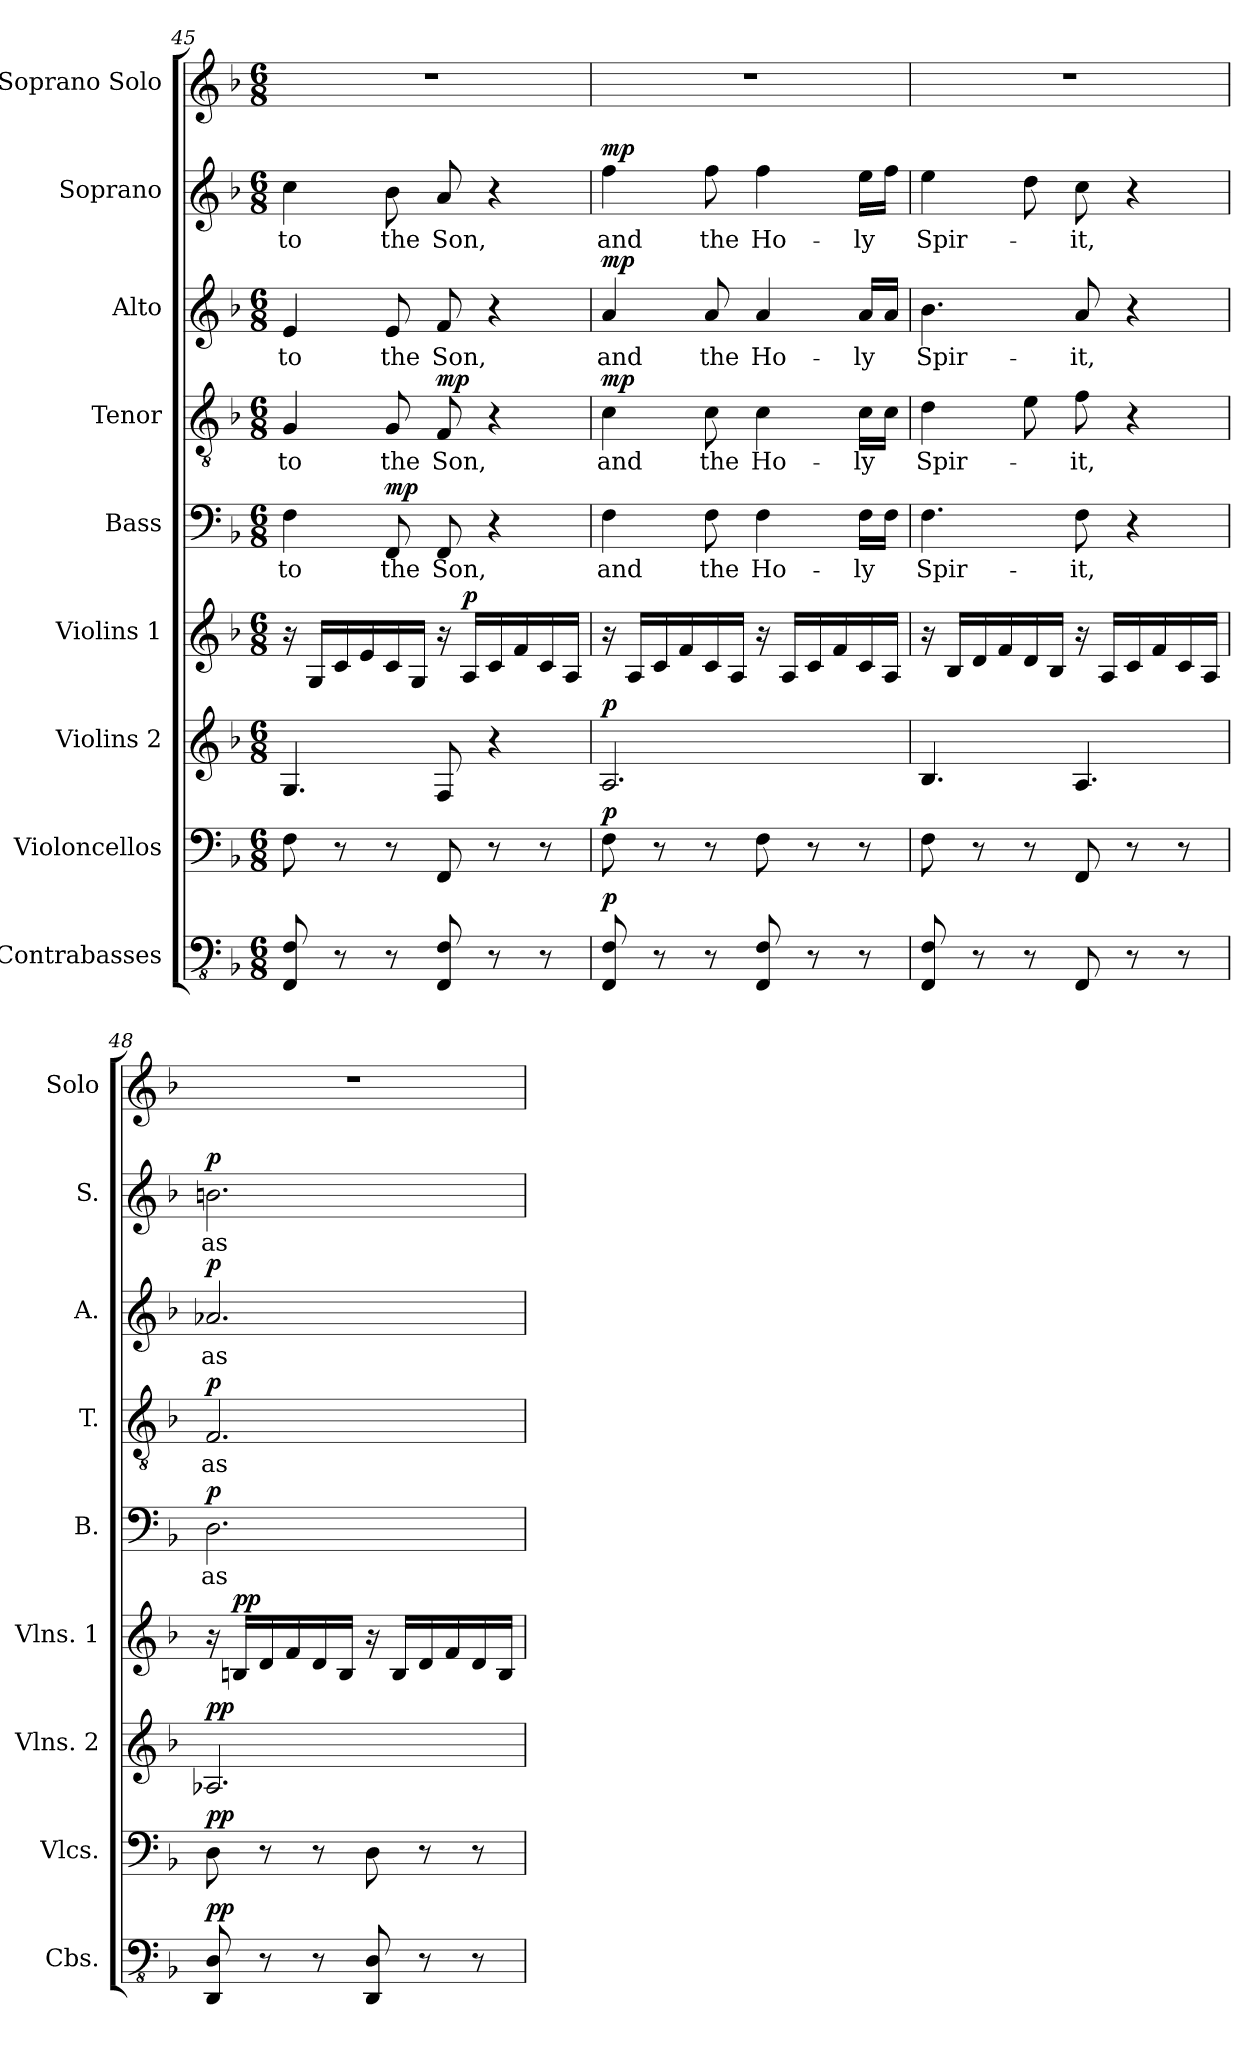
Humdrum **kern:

**kern	**dynam	**kern	**dynam	**kern	**dynam	**kern	**dynam	**kern	**text	**dynam	**kern	**text	**dynam	**kern	**text	**dynam	**kern	**text	**dynam	**kern
*part9	*part9	*part8	*part8	*part7	*part7	*part6	*part6	*part5	*part5	*part5	*part4	*part4	*part4	*part3	*part3	*part3	*part2	*part2	*part2	*part1
*staff9	*staff9	*staff8	*staff8	*staff7	*staff7	*staff6	*staff6	*staff5	*staff5	*staff5	*staff4	*staff4	*staff4	*staff3	*staff3	*staff3	*staff2	*staff2	*staff2	*staff1
*I"Contrabasses	*	*I"Violoncellos	*	*I"Violins 2	*	*I"Violins 1	*	*I"Bass	*	*	*I"Tenor	*	*	*I"Alto	*	*	*I"Soprano	*	*	*I"Soprano Solo
*I'Cbs.	*	*I'Vlcs.	*	*I'Vlns. 2	*	*I'Vlns. 1	*	*I'B.	*	*	*I'T.	*	*	*I'A.	*	*	*I'S.	*	*	*I'Solo
!!LO:PB:g=z
*clefFv4	*	*clefF4	*	*clefG2	*	*clefG2	*	*clefF4	*	*	*clefGv2	*	*	*clefG2	*	*	*clefG2	*	*	*clefG2
*k[b-]	*	*k[b-]	*	*k[b-]	*	*k[b-]	*	*k[b-]	*	*	*k[b-]	*	*	*k[b-]	*	*	*k[b-]	*	*	*k[b-]
*F:	*	*F:	*	*F:	*	*F:	*	*F:	*	*	*F:	*	*	*F:	*	*	*F:	*	*	*F:
*M6/8	*	*M6/8	*	*M6/8	*	*M6/8	*	*M6/8	*	*	*M6/8	*	*	*M6/8	*	*	*M6/8	*	*	*M6/8
=45	=45	=45	=45	=45	=45	=45	=45	=45	=45	=45	=45	=45	=45	=45	=45	=45	=45	=45	=45	=45
8FFF/ 8FF/	.	8F\	.	4.G/	.	16r	.	4F\	to	.	4G/	to	.	4e/	to	.	4cc\	to	.	2.r
.	.	.	.	.	.	16G/LL	.	.	.	.	.	.	.	.	.	.	.	.	.	.
8r	.	8r	.	.	.	16c/	.	.	.	.	.	.	.	.	.	.	.	.	.	.
.	.	.	.	.	.	16e/	.	.	.	.	.	.	.	.	.	.	.	.	.	.
!	!	!	!	!	!	!	!	!	!	!LO:DY:a	!	!	!	!	!	!	!	!	!	!
8r	.	8r	.	.	.	16c/	.	8FF/	the	mp	8G/	the	.	8e/	the	.	8b-\	the	.	.
.	.	.	.	.	.	16G/JJ	.	.	.	.	.	.	.	.	.	.	.	.	.	.
!	!	!	!	!	!	!	!	!	!	!	!	!	!LO:DY:a	!	!	!	!	!	!	!
8FFF/ 8FF/	.	8FF/	.	8F/	.	16r	.	8FF/	Son,	.	8F/	Son,	mp	8f/	Son,	.	8a/	Son,	.	.
!	!	!	!	!	!	!	!LO:DY:a	!	!	!	!	!	!	!	!	!	!	!	!	!
.	.	.	.	.	.	16A/LL	p	.	.	.	.	.	.	.	.	.	.	.	.	.
8r	.	8r	.	4r	.	16c/	.	4r	.	.	4r	.	.	4r	.	.	4r	.	.	.
.	.	.	.	.	.	16f/	.	.	.	.	.	.	.	.	.	.	.	.	.	.
8r	.	8r	.	.	.	16c/	.	.	.	.	.	.	.	.	.	.	.	.	.	.
.	.	.	.	.	.	16A/JJ	.	.	.	.	.	.	.	.	.	.	.	.	.	.
=46	=46	=46	=46	=46	=46	=46	=46	=46	=46	=46	=46	=46	=46	=46	=46	=46	=46	=46	=46	=46
!	!LO:DY:a	!	!LO:DY:a	!	!LO:DY:a	!	!	!	!	!	!	!	!LO:DY:a	!	!	!LO:DY:a	!	!	!LO:DY:a	!
8FFF/ 8FF/	p	8F\	p	2.A/	p	16r	.	4F\	and	.	4c\	and	mp	4a/	and	mp	4ff\	and	mp	2.r
.	.	.	.	.	.	16A/LL	.	.	.	.	.	.	.	.	.	.	.	.	.	.
8r	.	8r	.	.	.	16c/	.	.	.	.	.	.	.	.	.	.	.	.	.	.
.	.	.	.	.	.	16f/	.	.	.	.	.	.	.	.	.	.	.	.	.	.
8r	.	8r	.	.	.	16c/	.	8F\	the	.	8c\	the	.	8a/	the	.	8ff\	the	.	.
.	.	.	.	.	.	16A/JJ	.	.	.	.	.	.	.	.	.	.	.	.	.	.
8FFF/ 8FF/	.	8F\	.	.	.	16r	.	4F\	Ho-	.	4c\	Ho-	.	4a/	Ho-	.	4ff\	Ho-	.	.
.	.	.	.	.	.	16A/LL	.	.	.	.	.	.	.	.	.	.	.	.	.	.
8r	.	8r	.	.	.	16c/	.	.	.	.	.	.	.	.	.	.	.	.	.	.
.	.	.	.	.	.	16f/	.	.	.	.	.	.	.	.	.	.	.	.	.	.
8r	.	8r	.	.	.	16c/	.	16F\LL	-ly	.	16c\LL	-ly	.	16a/LL	-ly	.	16ee\LL	-ly	.	.
.	.	.	.	.	.	16A/JJ	.	16F\JJ	.	.	16c\JJ	.	.	16a/JJ	.	.	16ff\JJ	.	.	.
!!LO:PB:g=z
=47	=47	=47	=47	=47	=47	=47	=47	=47	=47	=47	=47	=47	=47	=47	=47	=47	=47	=47	=47	=47
8FFF/ 8FF/	.	8F\	.	4.B-/	.	16r	.	4.F\	Spir-	.	4d\	Spir-	.	4.b-\	Spir-	.	4ee\	Spir-	.	2.r
.	.	.	.	.	.	16B-/LL	.	.	.	.	.	.	.	.	.	.	.	.	.	.
8r	.	8r	.	.	.	16d/	.	.	.	.	.	.	.	.	.	.	.	.	.	.
.	.	.	.	.	.	16f/	.	.	.	.	.	.	.	.	.	.	.	.	.	.
8r	.	8r	.	.	.	16d/	.	.	.	.	8e\	.	.	.	.	.	8dd\	.	.	.
.	.	.	.	.	.	16B-/JJ	.	.	.	.	.	.	.	.	.	.	.	.	.	.
8FFF/	.	8FF/	.	4.A/	.	16r	.	8F\	-it,	.	8f\	-it,	.	8a/	-it,	.	8cc\	-it,	.	.
.	.	.	.	.	.	16A/LL	.	.	.	.	.	.	.	.	.	.	.	.	.	.
8r	.	8r	.	.	.	16c/	.	4r	.	.	4r	.	.	4r	.	.	4r	.	.	.
.	.	.	.	.	.	16f/	.	.	.	.	.	.	.	.	.	.	.	.	.	.
8r	.	8r	.	.	.	16c/	.	.	.	.	.	.	.	.	.	.	.	.	.	.
.	.	.	.	.	.	16A/JJ	.	.	.	.	.	.	.	.	.	.	.	.	.	.
=48	=48	=48	=48	=48	=48	=48	=48	=48	=48	=48	=48	=48	=48	=48	=48	=48	=48	=48	=48	=48
!	!LO:DY:a	!	!LO:DY:a	!	!LO:DY:a	!	!	!	!	!LO:DY:a	!	!	!LO:DY:a	!	!	!LO:DY:a	!	!	!LO:DY:a	!
8DDD/ 8DD/	pp	8D\	pp	2.A-X/	pp	16r	.	2.D\	as	p	2.F/	as	p	2.a-X/	as	p	2.bn\	as	p	2.r
!	!	!	!	!	!	!	!LO:DY:a	!	!	!	!	!	!	!	!	!	!	!	!	!
.	.	.	.	.	.	16Bn/LL	pp	.	.	.	.	.	.	.	.	.	.	.	.	.
8r	.	8r	.	.	.	16d/	.	.	.	.	.	.	.	.	.	.	.	.	.	.
.	.	.	.	.	.	16f/	.	.	.	.	.	.	.	.	.	.	.	.	.	.
8r	.	8r	.	.	.	16d/	.	.	.	.	.	.	.	.	.	.	.	.	.	.
.	.	.	.	.	.	16B/JJ	.	.	.	.	.	.	.	.	.	.	.	.	.	.
8DDD/ 8DD/	.	8D\	.	.	.	16r	.	.	.	.	.	.	.	.	.	.	.	.	.	.
.	.	.	.	.	.	16B/LL	.	.	.	.	.	.	.	.	.	.	.	.	.	.
8r	.	8r	.	.	.	16d/	.	.	.	.	.	.	.	.	.	.	.	.	.	.
.	.	.	.	.	.	16f/	.	.	.	.	.	.	.	.	.	.	.	.	.	.
8r	.	8r	.	.	.	16d/	.	.	.	.	.	.	.	.	.	.	.	.	.	.
.	.	.	.	.	.	16B/JJ	.	.	.	.	.	.	.	.	.	.	.	.	.	.
=	=	=	=	=	=	=	=	=	=	=	=	=	=	=	=	=	=	=	=	=
*-	*-	*-	*-	*-	*-	*-	*-	*-	*-	*-	*-	*-	*-	*-	*-	*-	*-	*-	*-	*-
